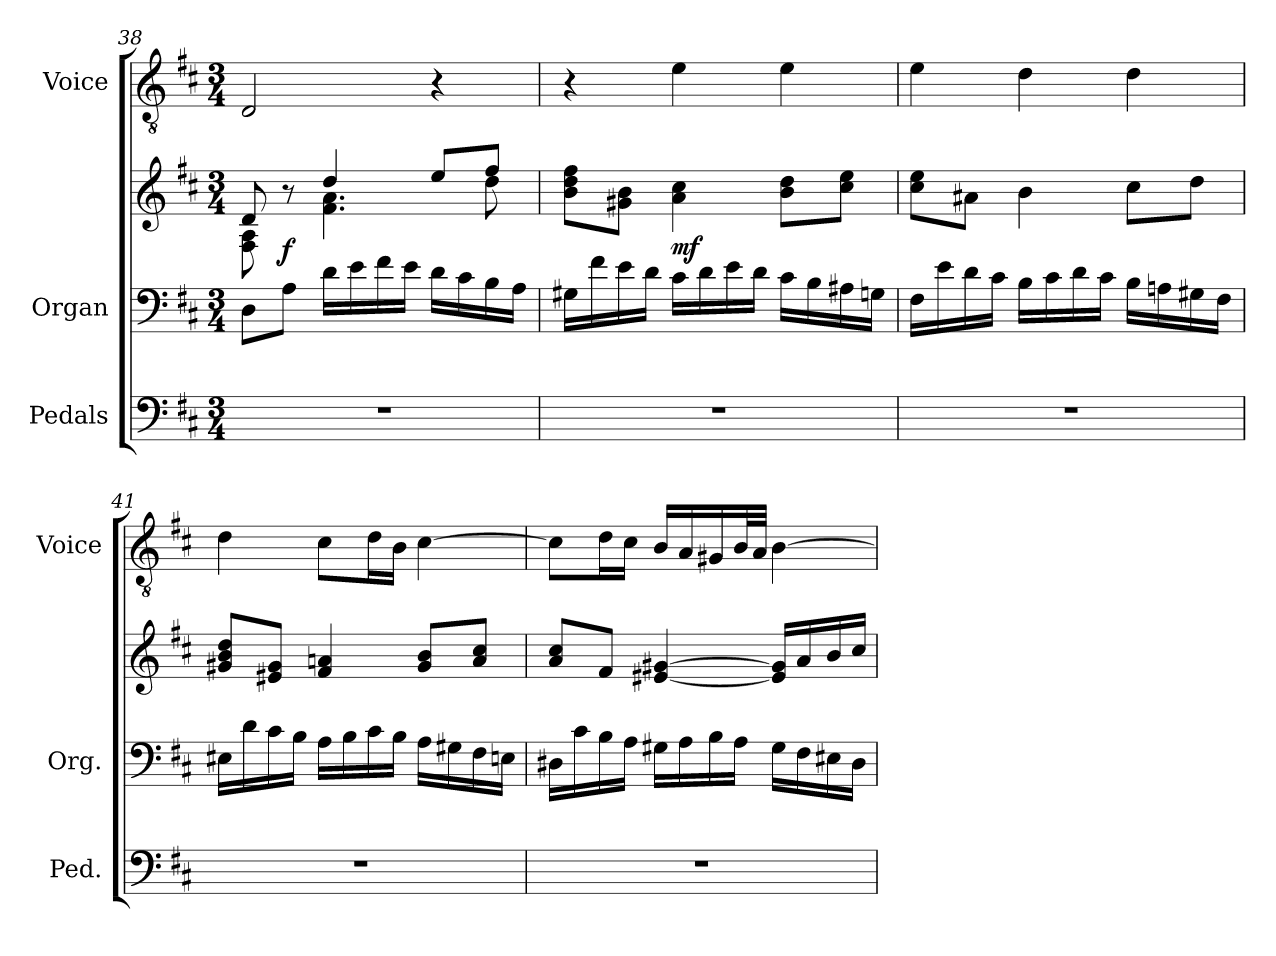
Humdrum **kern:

**kern	**kern	**kern	**dynam	**kern
*part3	*part2	*part2	*part2	*part1
*staff4	*staff3	*staff2	*staff2/3	*staff1
*I"Pedals	*I"Organ	*	*	*I"Voice
*I'Ped.	*I'Org.	*	*	*I'Voice
*clefF4	*clefF4	*clefG2	*	*clefGv2
*	*	*	*	*ITrd7c12
*k[f#c#]	*k[f#c#]	*k[f#c#]	*	*k[f#c#]
*b:	*b:	*b:	*	*b:
*M3/4	*M3/4	*M3/4	*	*M3/4
=38	=38	=38	=38	=38
!LO:N:vis=1	!	!	!	!
*	*	*^	*	*
2.r	8Di\L	8di/	8F#i\ 8Ai	.	2DDi/
.	8Ai\J	8r	8ryy	f	.
.	16di\LL	4ddi/	4.f#i\ 4.ai	.	.
.	16ei\	.	.	.	.
.	16f#i\	.	.	.	.
.	16ei\JJ	.	.	.	.
.	16di\LL	8eei/L	.	.	4r
.	16c#i\	.	.	.	.
.	16Bi\	8ff#i/J	8ddi\	.	.
.	16Ai\JJ	.	.	.	.
*	*	*v	*v	*	*
!!LO:PB:g=z
=39	=39	=39	=39	=39
!LO:N:vis=1	!	!	!	!
2.r	16G#Xi\LL	8bi\ 8ddi 8ff#iL	.	4r
.	16f#i\	.	.	.
.	16ei\	8g#Xi\ 8biJ	.	.
.	16di\JJ	.	.	.
.	16c#i\LL	4ai\ 4cc#i	mf	4Ei\
.	16di\	.	.	.
.	16ei\	.	.	.
.	16di\JJ	.	.	.
.	16c#i\LL	8bi\ 8ddiL	.	4Ei\
.	16Bi\	.	.	.
.	16A#Xi\	8cc#i\ 8eeiJ	.	.
.	16Gni\JJ	.	.	.
=40	=40	=40	=40	=40
!LO:N:vis=1	!	!	!	!
2.r	16F#i\LL	8cc#i\ 8eeiL	.	4Ei\
.	16ei\	.	.	.
.	16di\	8a#Xi\J	.	.
.	16c#i\JJ	.	.	.
.	16Bi\LL	4bi\	.	4Di\
.	16c#i\	.	.	.
.	16di\	.	.	.
.	16c#i\JJ	.	.	.
.	16Bi\LL	8cc#i\L	.	4Di\
.	16Ani\	.	.	.
.	16G#Xi\	8ddi\J	.	.
.	16F#i\JJ	.	.	.
=41	=41	=41	=41	=41
!LO:N:vis=1	!	!	!	!
2.r	16E#Xi\LL	8g#Xi/ 8bi 8ddiL	.	4Di\
.	16di\	.	.	.
.	16c#i\	8e#Xi/ 8g#iJ	.	.
.	16Bi\JJ	.	.	.
.	16Ai\LL	4f#i/ 4ani	.	8C#i\L
.	16Bi\	.	.	.
.	16c#i\	.	.	16Di\L
.	16Bi\JJ	.	.	16BBi\JJ
.	16Ai\LL	8g#i/ 8biL	.	[>4C#i\
.	16G#Xi\	.	.	.
.	16F#i\	8ai/ 8cc#iJ	.	.
.	16Eni\JJ	.	.	.
=42	=42	=42	=42	=42
!LO:N:vis=1	!	!	!	!
2.r	16D#Xi\LL	8ai/ 8cc#iL	.	8C#i\L]
.	16c#i\	.	.	.
.	16Bi\	8f#i/J	.	16Di\L
.	16Ai\JJ	.	.	16C#i\JJ
.	16G#Xi\LL	[<4e#Xi/ [>4g#Xi	.	16BBi/LL
.	16Ai\	.	.	16AAi/
.	16Bi\	.	.	16GG#Xi/
.	16Ai\JJ	.	.	32BBi/L
.	.	.	.	32AAi/JJJ
.	16G#i\LL	16e#i/] 16g#i]LL	.	[>4BBi\
.	16F#i\	16ai/	.	.
.	16E#Xi\	16bi/	.	.
.	16D#i\JJ	16cc#i/JJ	.	.
=	=	=	=	=
*-	*-	*-	*-	*-
